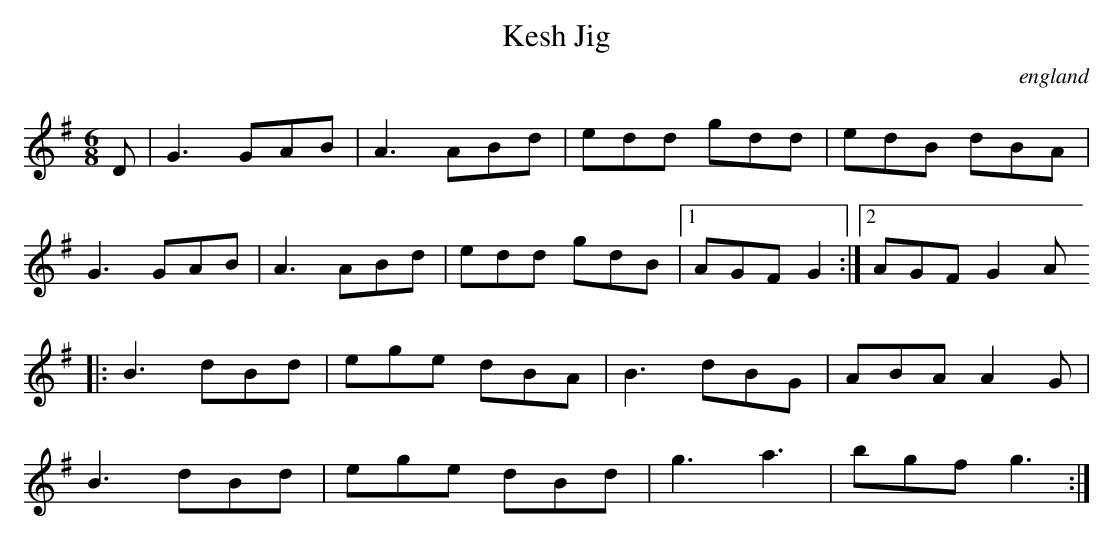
X:1
T:Kesh Jig
O:england
M:6/8
L:1/8
K:G
D|G3 GAB|A3 ABd|edd gdd|edB dBA|
G3 GAB|A3 ABd|edd gdB|1 AGF G2:|2 AGF G2A
|:B3 dBd|ege dBA|B3 dBG|ABA A2G|
B3 dBd|ege dBd|g3 a3|bgf g3:|
